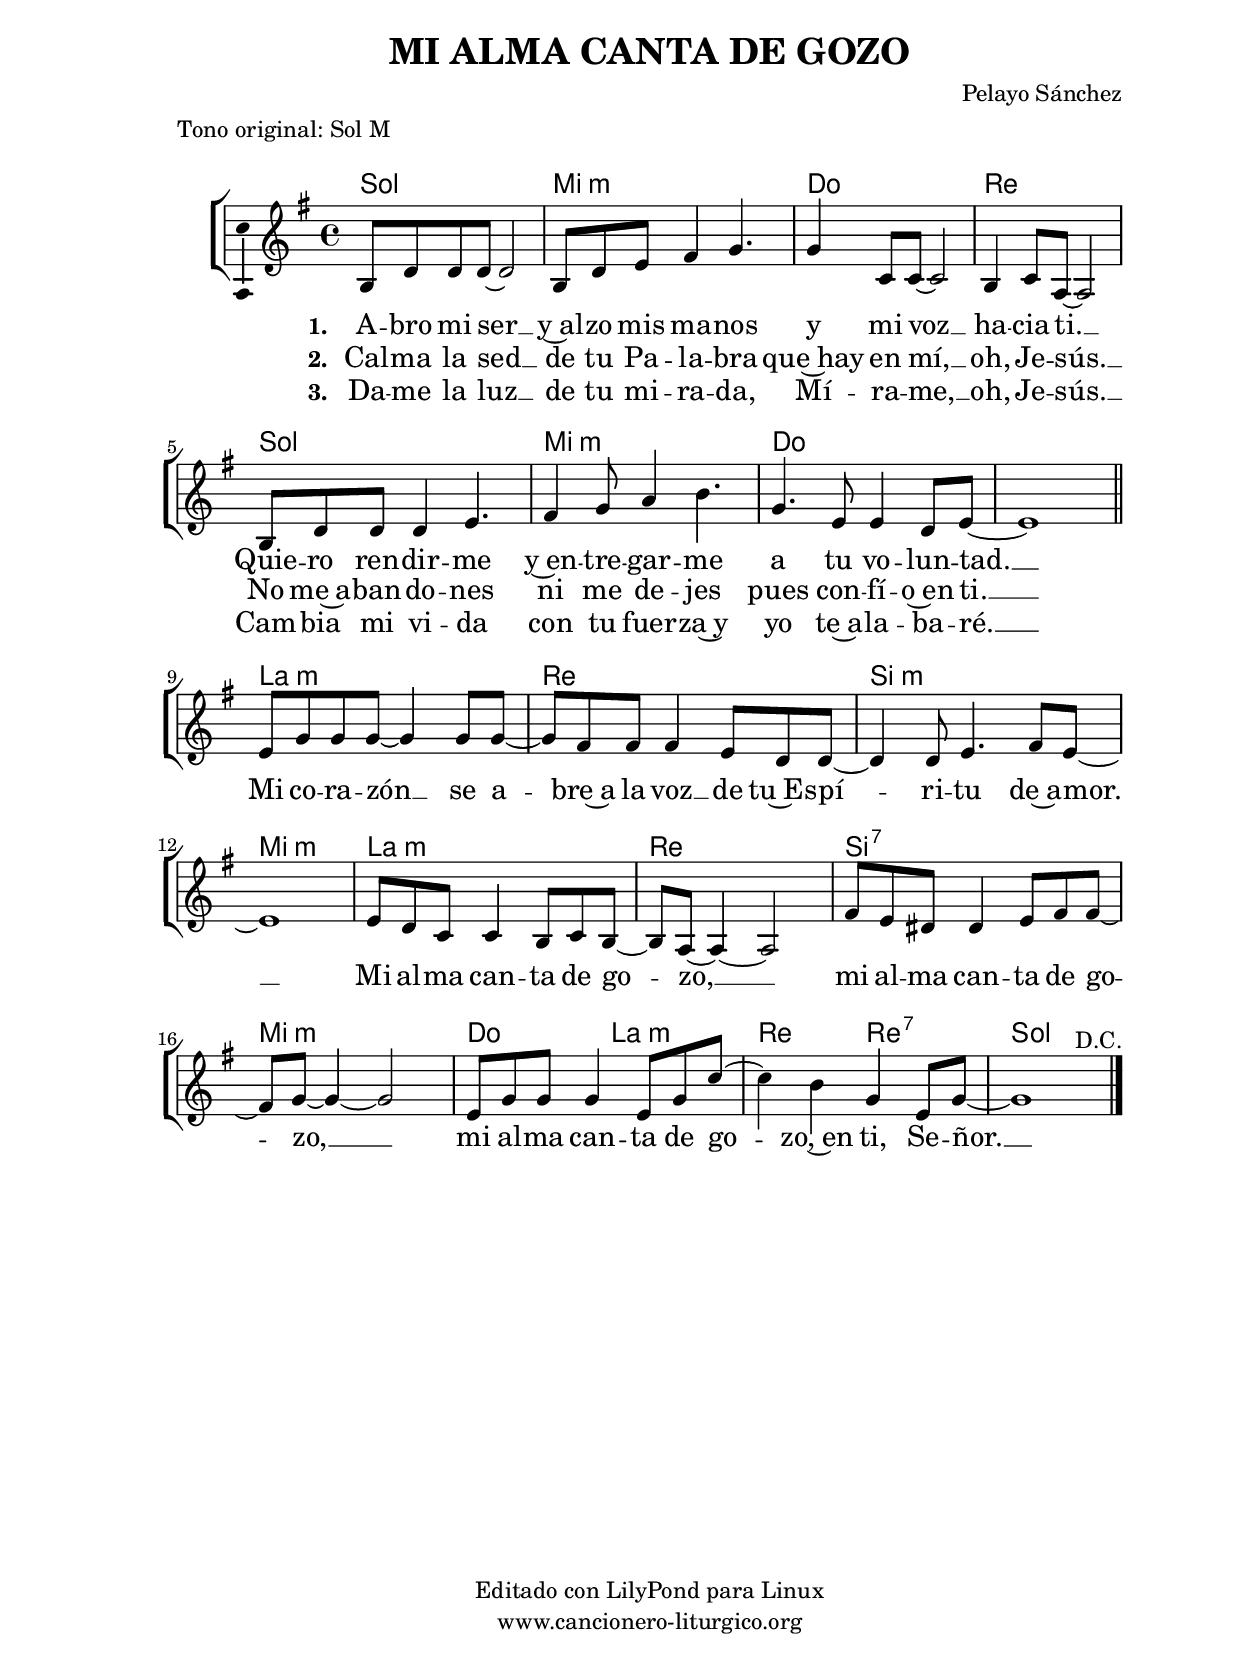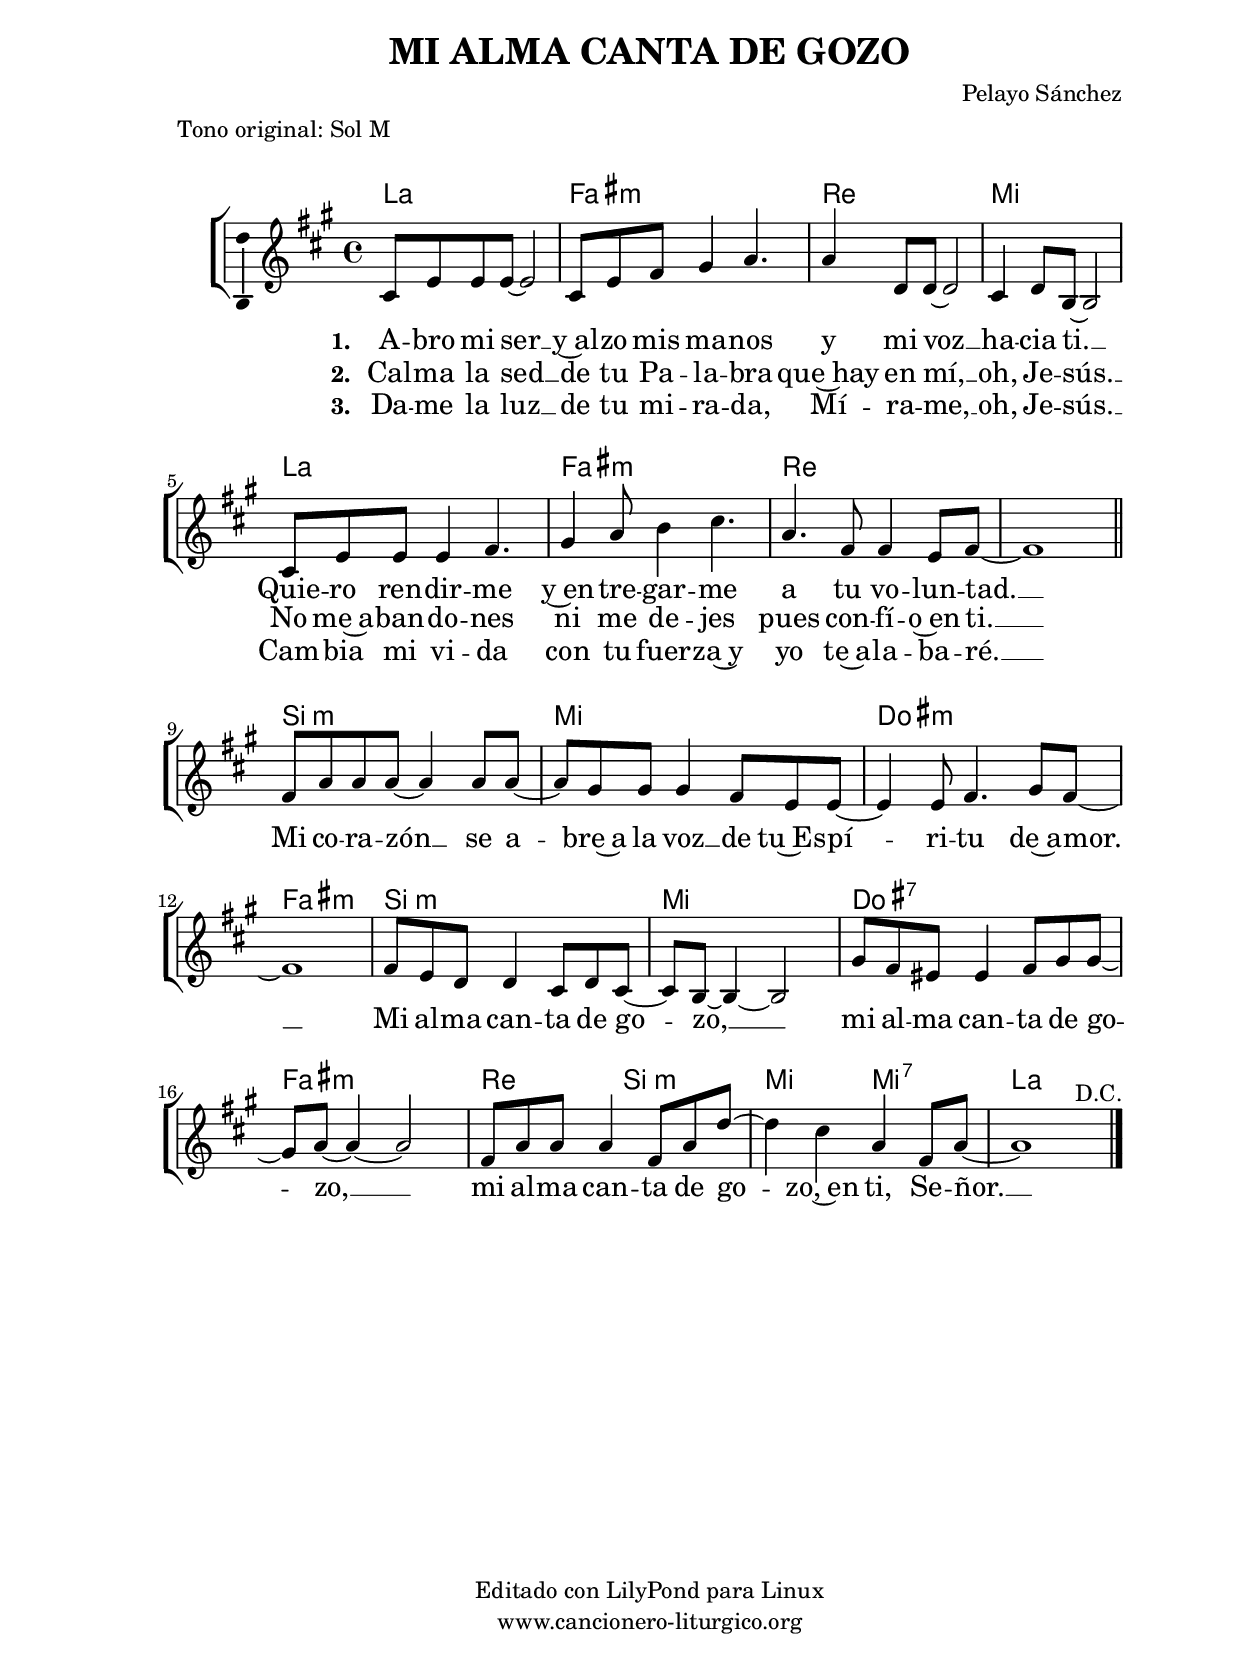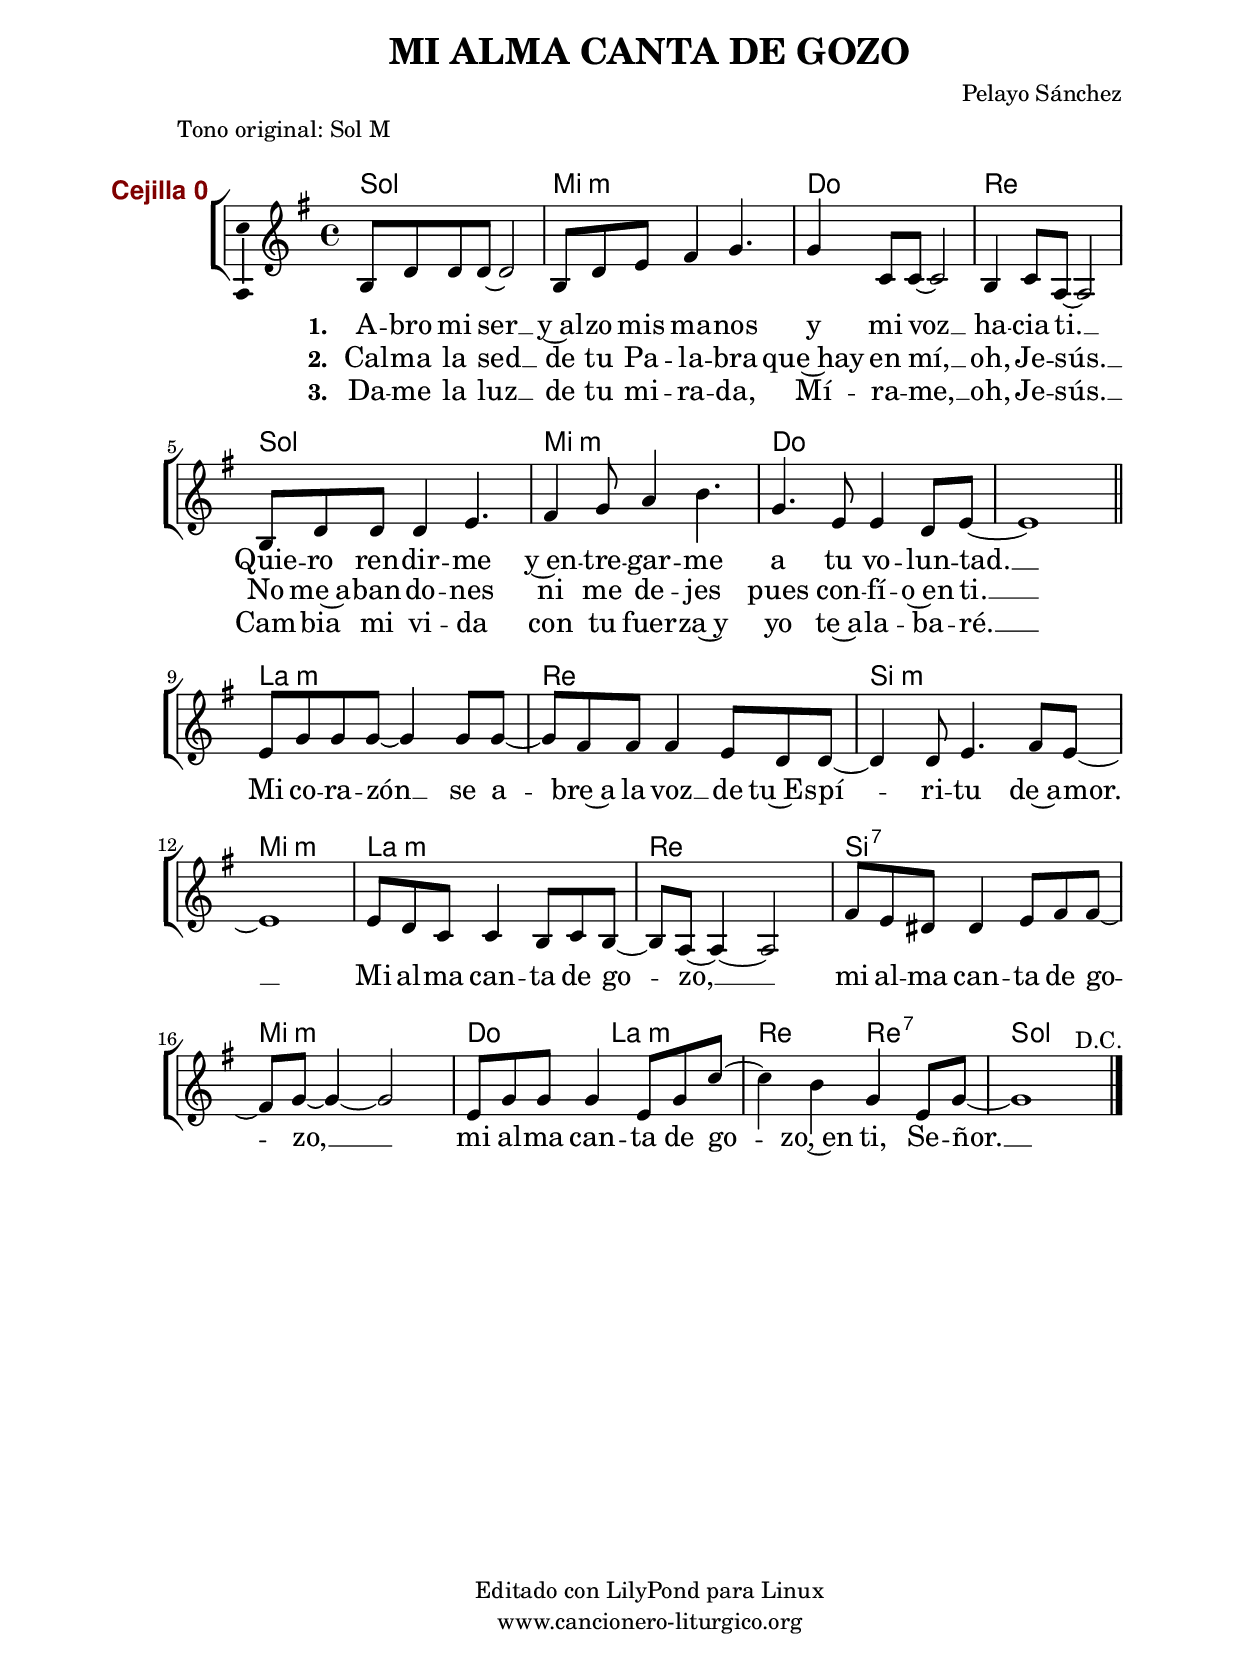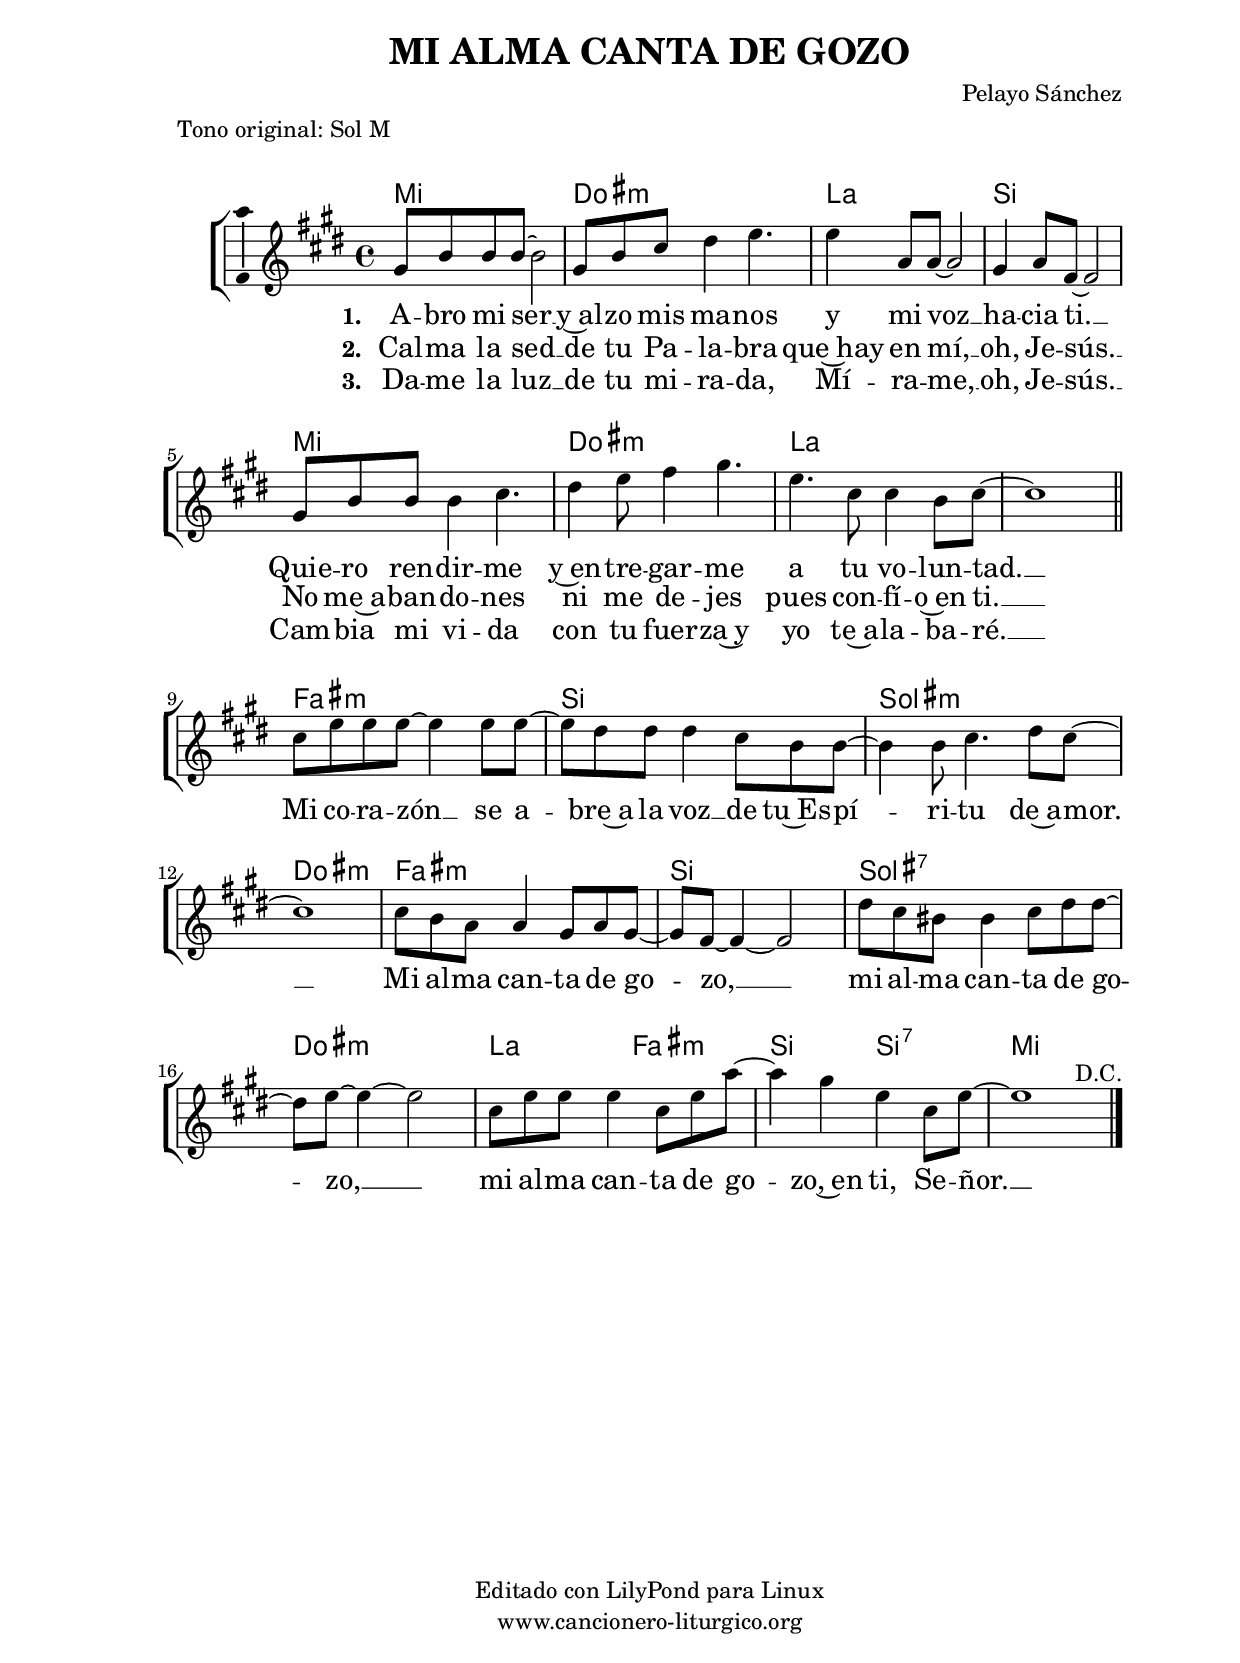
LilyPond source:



%versión de lilypond para la que se ha escrito esta partitura:
\version "2.16.0"

	%Tamaño papel
	#(set-default-paper-size "a4")
	%Tamaño partitura
	#(set-global-staff-size 20)
	%No responde al pulsar sobre una nota
	#(ly:set-option 'point-and-click #f)

%parámetros del encabezamiento:
\header {
	title = "MI ALMA CANTA DE GOZO"
	subtitle = ""
	composer = "Pelayo Sánchez"
	poet = ""
	meter = "Tono original: Sol M"
	arranger = ""
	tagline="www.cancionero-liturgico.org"
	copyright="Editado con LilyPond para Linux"
	tiempo = ""
	usos = "Comunión"
	letra = ""
	}

%parámetros asociados al papel:
\paper  {
	oddHeaderMarkup = \markup {\fill-line { \on-the-fly #not-first-page \fromproperty #'header:title \on-the-fly #not-first-page \fromproperty #'header:composer }}
	evenHeaderMarkup = \markup {\fill-line { \fromproperty #'header:composer \fromproperty #'header:title }}
	#(set-paper-size "a4")
	print-page-number = ##f
	first-page-number = 1
	print-first-page-number = ##f
%	head-separation = 3.0 \cm
	top-margin = 2.0 \cm
	bottom-margin = 0.5\cm
%%%	bottom-margin = -2.0\cm
	left-margin = 3.0 \cm
	line-width = 16.0 \cm 
	indent = 8\mm
	interscoreline = 2.\mm
	between-system-space = 15\mm
%	para que las partituras no llenen la hoja:
	ragged-bottom = ##t
%	idem para la última hoja:
	ragged-last-bottom = ##f
%	para que las partituras llenen el ancho del papel:
	ragged-last = ##f
	after-title-space = 2.5 \cm
%page-count=1
%system-count=11

	%Flexible Vertical Spacing
%	markup-markup-spacing =
%	#'((basic-distance . 15) (minimum-distance . 15) (padding . 3))
	markup-system-spacing =
	#'((basic-distance . 15) (minimum-distance . 15) (padding . 3))
	system-system-spacing =
	#'((basic-distance . 15) (minimum-distance . 15) (padding . 3))
	score-system-spacing =
	#'((basic-distance . 15) (minimum-distance . 15) (padding . 5))
%	top-system-spacing = % header
%	#'((basic-distance . 8) (minimum-distance . 0) (padding . 0))
%	top-markup-spacing =
%	#'((basic-distance . 20) (minimum-distance . 20) (padding . 0))
	last-bottom-spacing = % footer
	#'((basic-distance . 5) (minimum-distance . 5) (padding . 0))
%	score-markup-spacing =
%	#'((basic-distance . 16) (minimum-distance . 13) (padding . 0))

	}


%parámetros que afectan a toda la partitura:
global =  {
	%clave de sol (G):
	\clef G
	%armadura:
%	\transpose a f
	\key g \major
	\tempo 4=112
	\set Score.tempoHideNote = ##t
	}


acordes = {
	\italianChords
	\chordmode {
%	\transpose a f
{

g1 e:m c d g e:m c c

a1:m d b:m e:m a:m d b:7 e:m c2 a:m d d:7 g1

	}
	}
}

melodia = 
%	\transpose a f
{
	\relative c'{
%	\time 4/4

%\phrasingSlurDashed

b8 d d d~d2
b8 d e fis4 g4.
g4 c,8 c~c2
b4 c8 a~a2

b8 d d d4 e4.
fis4 g8 a4 b4.
g4. e8 e4 d8 e~
e1

\bar "||"
\break

e8 g g g~g4 g8 g~
g8 fis fis fis4 e8 d d~
d4 d8 e4. fis8 e~
e1
e8 d c c4 b8 c b~
b8 a~a4~a2
fis'8 e dis dis4 e8 fis fis~
fis8 g~g4~g2
e8 g g g4 e8 g c~
c4 b g e8 g~
g1^"          D.C."

	\bar "|."
	}
	}




textouno = \lyricmode {
\set stanza =#"1. " 
A -- bro mi ser __ y~al -- zo mis ma -- nos
y mi voz __ ha -- cia ti. __
Quie -- ro ren -- dir -- me y~en -- tre -- gar -- me
a tu vo -- lun -- tad. __

Mi co -- ra -- zón __ se a -- bre~a la voz __
de tu~Es -- pí -- ri -- tu de~a -- mor. __
Mi al -- ma can -- ta de go -- zo, __
mi al -- ma can -- ta de go -- zo, __
mi al -- ma can -- ta de go -- zo,~en ti, Se -- ñor. __

	}

textodos = \lyricmode {
\set stanza =#"2. " 
Cal -- ma la sed __ de tu Pa -- la -- bra
que~hay en mí, __ oh, Je -- sús. __
No me~a -- ban -- do -- nes ni me de -- jes
pues con -- fí -- o~en ti. __

	}

textotres = \lyricmode {
\set stanza =#"3. " 
Da -- me la luz __ de tu mi -- ra -- da,
Mí -- ra -- me, __ oh, Je -- sús. __
Cam -- bia mi vi -- da con tu fuer -- za~y
yo te~a -- la -- ba -- ré. __

	}


acordesStaff = \context ChordNames = acordesStaff <<
	\set chordChanges = ##t
	\acordes
	>>

%%%%%%%%%%%%%%%%%%%%%%%%%%%%%%%%%%% CEJILLA %%%%%%%%%%%%%%%%%%%%%%%%%%%%%%%%%%%
acordescejilla = {
%%%	\override ChordNames.ChordName #'font-size = #-1
%%%	\override ChordNames.ChordName #'font-series = #'bold
	\transpose c c {
		\acordes
		}
	}

acordescejillaStaff = \context ChordNames = acordescejillaStaff <<
	\set Staff.instrumentName = \markup \with-color #darkred \larger \bold \sans "Cejilla 0"
	\set chordChanges = ##t
	\acordescejilla
	>>
%%%%%%%%%%%%%%%%%%%%%%%%%%%%%%%%%%% CEJILLA %%%%%%%%%%%%%%%%%%%%%%%%%%%%%%%%%%%


vozStaff = \context Voice = vozStaff
\with {\consists "Ambitus_engraver"}
<<
%	\set Staff.instrumentName = ""
%	\set Staff.shortInstrumentName = ""
%	\set Staff.midiInstrument = #"clarinet"
%	\set Staff.midiInstrument = #"cello"
%	\set Staff.midiInstrument = #"flute"
	\set Staff.midiInstrument = #"electric guitar (jazz)"
%	\set Staff.midiInstrument = #"english horn"
%	\set Staff.midiInstrument = #"violin"
%	\set Staff.midiInstrument = #"glockenspiel"
	\set Staff.midiMinimumVolume = #0.7
	\set Staff.midiMaximumVolume = #0.9
	\global
	\melodia
	>>

textounoStaff = \context Lyrics = textounoStaff <<
	\lyricsto vozStaff \textouno
	>>

textodosStaff = \context Lyrics = textodosStaff <<
	\lyricsto vozStaff \textodos
	>>

textotresStaff = \context Lyrics = textotresStaff <<
	\lyricsto vozStaff \textotres
	>>


\book {
	\score {
		\context ChoirStaff {
			\override StaffGroup.SystemStartBracket #'collapse-height = #1
			\override Score.SystemStartBar #'collapse-height = #1
			<<
			\acordesStaff
			\vozStaff
			\textounoStaff
			\textodosStaff
			\textotresStaff
			>>
			}
		\layout {
	    		\context {
				\Lyrics
				\override LyricText #'font-size = #2
				}
	   		 \context {
				\Score
				\override StaffSymbol #'staff-space = #(magstep +3)
				}
			}
		}
	\score {
		\unfoldRepeats
		\context ChoirStaff {
			<<
			\acordesStaff
			\vozStaff
			>>
			}
		\midi {
	  		\context {
	  			\Score
				tempoWholesPerMinute = #(ly:make-moment 70 4)
				}
			}
		}
	}


%Partitura para guitarra
#(define output-suffix "G")
\book {
	\score {
		\context ChoirStaff {
			\override StaffGroup.SystemStartBracket #'collapse-height = #1
			\override Score.SystemStartBar #'collapse-height = #1
			<<
			\acordescejillaStaff
			\vozStaff
			\textounoStaff
			\textodosStaff
			\textotresStaff
			>>
			}
		\layout {
%%%%%%%%%%%%%%%%%%%%%%%%%%%%%%%%%%% CEJILLA %%%%%%%%%%%%%%%%%%%%%%%%%%%%%%%%%%%
			\context {
				\ChordNames \consists Instrument_name_engraver
				}
%%%%%%%%%%%%%%%%%%%%%%%%%%%%%%%%%%% CEJILLA %%%%%%%%%%%%%%%%%%%%%%%%%%%%%%%%%%%
	    		\context {
				\Lyrics
				\override LyricText #'font-size = #2
				}
	   		 \context {
				\Score
				\override StaffSymbol #'staff-space = #(magstep +3)
				}
			}
		}
	}


#(define output-suffix "C")
\book {
	\score {
		\context ChoirStaff {
			\override StaffGroup.SystemStartBracket #'collapse-height = #1
			\override Score.SystemStartBar #'collapse-height = #1
\transpose c d
			<<
			\acordesStaff
			\vozStaff
			\textounoStaff
			\textodosStaff
			\textotresStaff
			>>
			}
		\layout {
	    		\context {
				\Lyrics
				\override LyricText #'font-size = #2
				}
	   		 \context {
				\Score
				\override StaffSymbol #'staff-space = #(magstep +3)
				}
			}
		}
	}


#(define output-suffix "S")
\book {
	\score {
		\context ChoirStaff {
			\override StaffGroup.SystemStartBracket #'collapse-height = #1
			\override Score.SystemStartBar #'collapse-height = #1
\transpose c a
			<<
			\acordesStaff
			\vozStaff
			\textounoStaff
			\textodosStaff
			\textotresStaff
			>>
			}
		\layout {
	    		\context {
				\Lyrics
				\override LyricText #'font-size = #2
				}
	   		 \context {
				\Score
				\override StaffSymbol #'staff-space = #(magstep +3)
				}
			}
		}
	}


